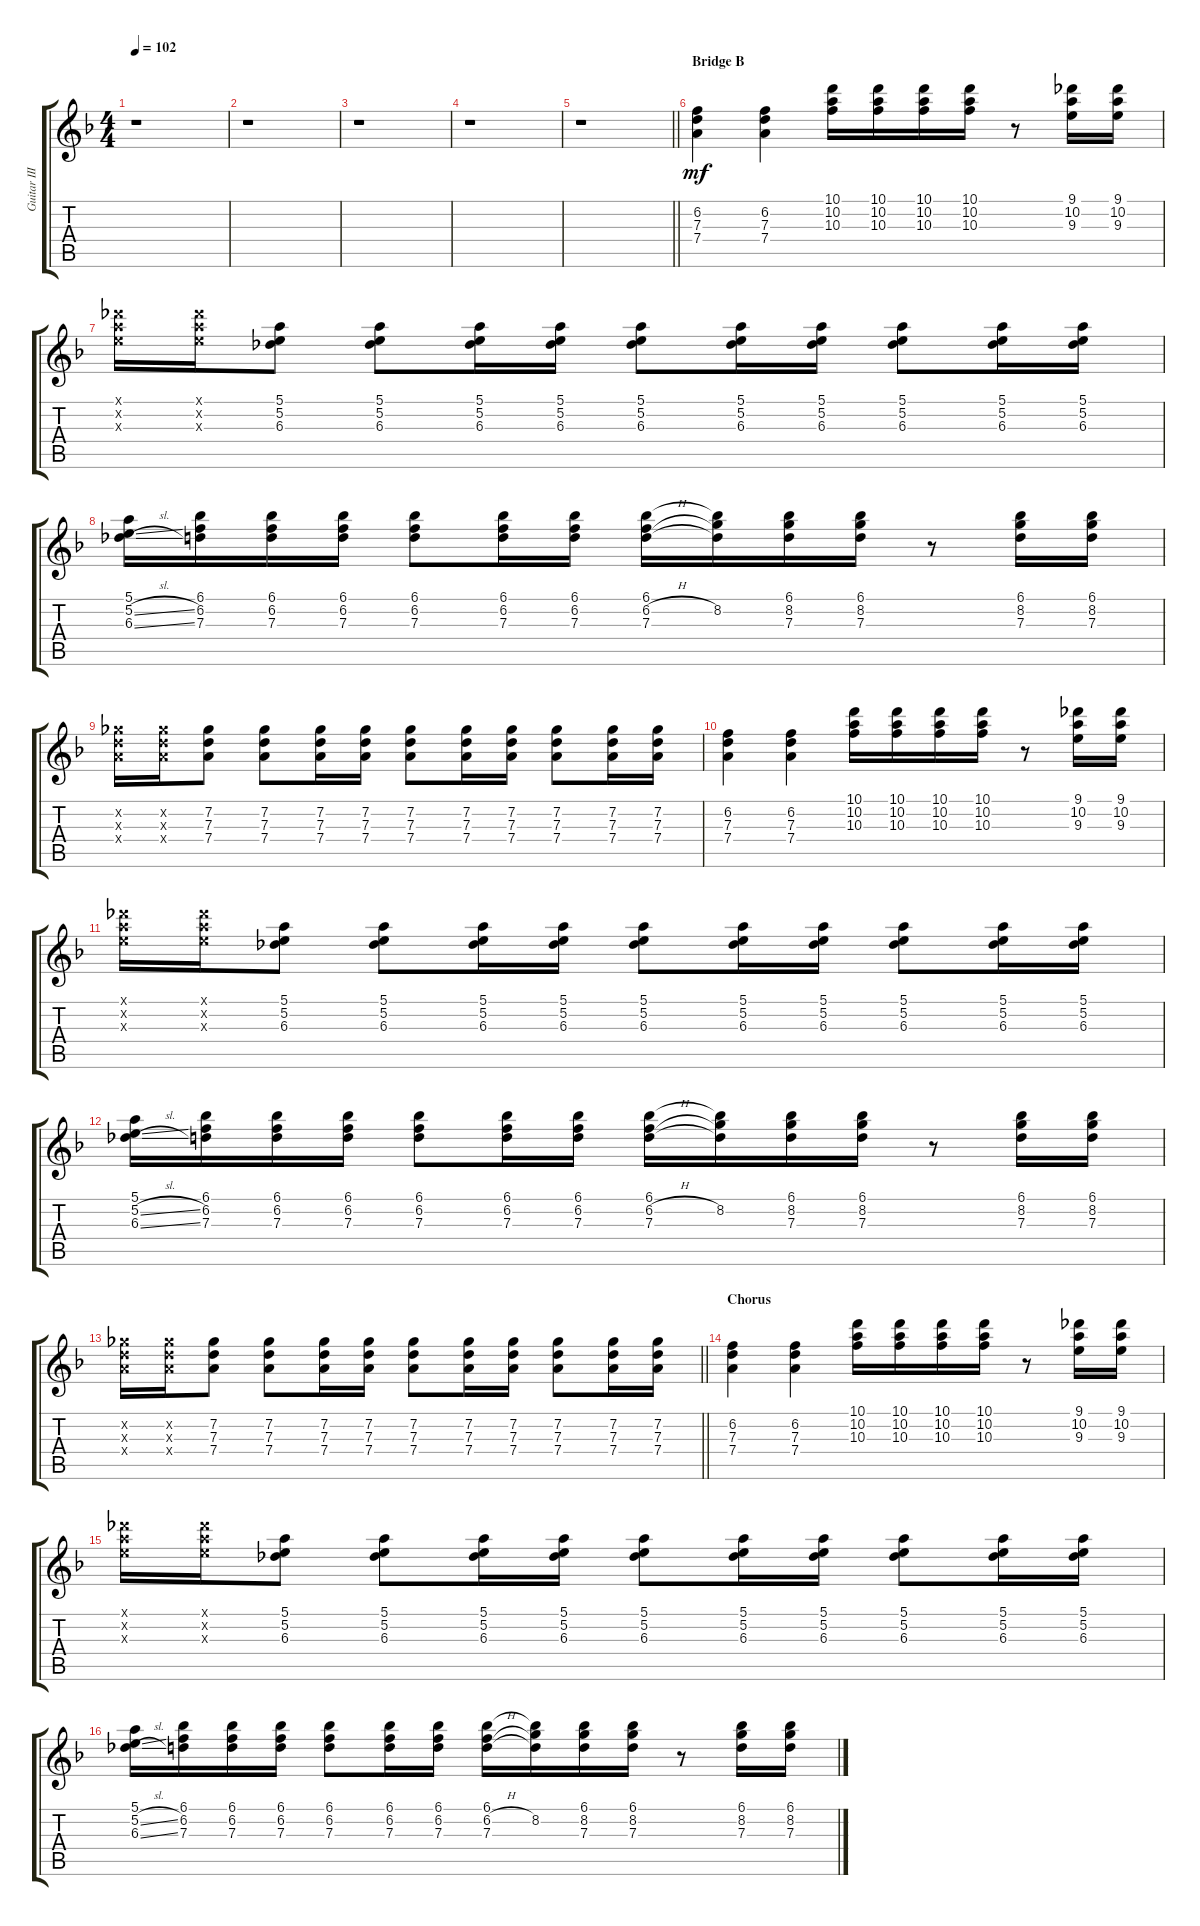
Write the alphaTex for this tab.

\track ("Guitar III" "Guitar III") {instrument distortionguitar}
\staff {score tabs}
\tuning (E4 B3 G3 D3 A2 D2) {hide}
\ts (4 4)
\tempo 102
\clef g2
\ks dminor
r.1{dy mf} |
r.1 |
r.1 |
r.1 |
\barLineRight lightlight
r.1 |
\section ("" "Bridge B")
(6.2 7.3 7.4).4{balance 2} (6.2 7.3 7.4).4 (10.1 10.2 10.3).16 (10.1 10.2 10.3).16 (10.1 10.2 10.3).16 (10.1 10.2 10.3).16 r.8 (9.1 10.2 9.3).16 (9.1 10.2 9.3).16 |
(9.1{x} 10.2{x} 9.3{x}).16 (9.1{x} 10.2{x} 9.3{x}).16 (5.1 5.2 6.3).8 (5.1 5.2 6.3).8 (5.1 5.2 6.3).16 (5.1 5.2 6.3).16 (5.1 5.2 6.3).8 (5.1 5.2 6.3).16 (5.1 5.2 6.3).16 (5.1 5.2 6.3).8 (5.1 5.2 6.3).16 (5.1 5.2 6.3).16 |
(5.1 5.2{sl} 6.3{sl}).16 (6.1 6.2 7.3).16 (6.1 6.2 7.3).16 (6.1 6.2 7.3).16 (6.1 6.2 7.3).8 (6.1 6.2 7.3).16 (6.1 6.2 7.3).16 (6.1 6.2{h} 7.3).16 (6.1{t} 8.2 7.3{t}).16 (6.1 8.2 7.3).16 (6.1 8.2 7.3).16 r.8 (6.1 8.2 7.3).16 (6.1 8.2 7.3).16 |
(7.2{x} 7.3{x} 7.4{x}).16 (7.2{x} 7.3{x} 7.4{x}).16 (7.2 7.3 7.4).8 (7.2 7.3 7.4).8 (7.2 7.3 7.4).16 (7.2 7.3 7.4).16 (7.2 7.3 7.4).8 (7.2 7.3 7.4).16 (7.2 7.3 7.4).16 (7.2 7.3 7.4).8 (7.2 7.3 7.4).16 (7.2 7.3 7.4).16 |
(6.2 7.3 7.4).4 (6.2 7.3 7.4).4 (10.1 10.2 10.3).16 (10.1 10.2 10.3).16 (10.1 10.2 10.3).16 (10.1 10.2 10.3).16 r.8 (9.1 10.2 9.3).16 (9.1 10.2 9.3).16 |
(9.1{x} 10.2{x} 9.3{x}).16 (9.1{x} 10.2{x} 9.3{x}).16 (5.1 5.2 6.3).8 (5.1 5.2 6.3).8 (5.1 5.2 6.3).16 (5.1 5.2 6.3).16 (5.1 5.2 6.3).8 (5.1 5.2 6.3).16 (5.1 5.2 6.3).16 (5.1 5.2 6.3).8 (5.1 5.2 6.3).16 (5.1 5.2 6.3).16 |
(5.1 5.2{sl} 6.3{sl}).16 (6.1 6.2 7.3).16 (6.1 6.2 7.3).16 (6.1 6.2 7.3).16 (6.1 6.2 7.3).8 (6.1 6.2 7.3).16 (6.1 6.2 7.3).16 (6.1 6.2{h} 7.3).16 (6.1{t} 8.2 7.3{t}).16 (6.1 8.2 7.3).16 (6.1 8.2 7.3).16 r.8 (6.1 8.2 7.3).16 (6.1 8.2 7.3).16 |
\barLineRight lightlight
(7.2{x} 7.3{x} 7.4{x}).16 (7.2{x} 7.3{x} 7.4{x}).16 (7.2 7.3 7.4).8 (7.2 7.3 7.4).8 (7.2 7.3 7.4).16 (7.2 7.3 7.4).16 (7.2 7.3 7.4).8 (7.2 7.3 7.4).16 (7.2 7.3 7.4).16 (7.2 7.3 7.4).8 (7.2 7.3 7.4).16 (7.2 7.3 7.4).16 |
\section ("" "Chorus")
(6.2 7.3 7.4).4{balance 14} (6.2 7.3 7.4).4 (10.1 10.2 10.3).16 (10.1 10.2 10.3).16 (10.1 10.2 10.3).16 (10.1 10.2 10.3).16 r.8 (9.1 10.2 9.3).16 (9.1 10.2 9.3).16 |
(9.1{x} 10.2{x} 9.3{x}).16 (9.1{x} 10.2{x} 9.3{x}).16 (5.1 5.2 6.3).8 (5.1 5.2 6.3).8 (5.1 5.2 6.3).16 (5.1 5.2 6.3).16 (5.1 5.2 6.3).8 (5.1 5.2 6.3).16 (5.1 5.2 6.3).16 (5.1 5.2 6.3).8 (5.1 5.2 6.3).16 (5.1 5.2 6.3).16 |
(5.1 5.2{sl} 6.3{sl}).16 (6.1 6.2 7.3).16 (6.1 6.2 7.3).16 (6.1 6.2 7.3).16 (6.1 6.2 7.3).8 (6.1 6.2 7.3).16 (6.1 6.2 7.3).16 (6.1 6.2{h} 7.3).16 (6.1{t} 8.2 7.3{t}).16 (6.1 8.2 7.3).16 (6.1 8.2 7.3).16 r.8 (6.1 8.2 7.3).16 (6.1 8.2 7.3).16
